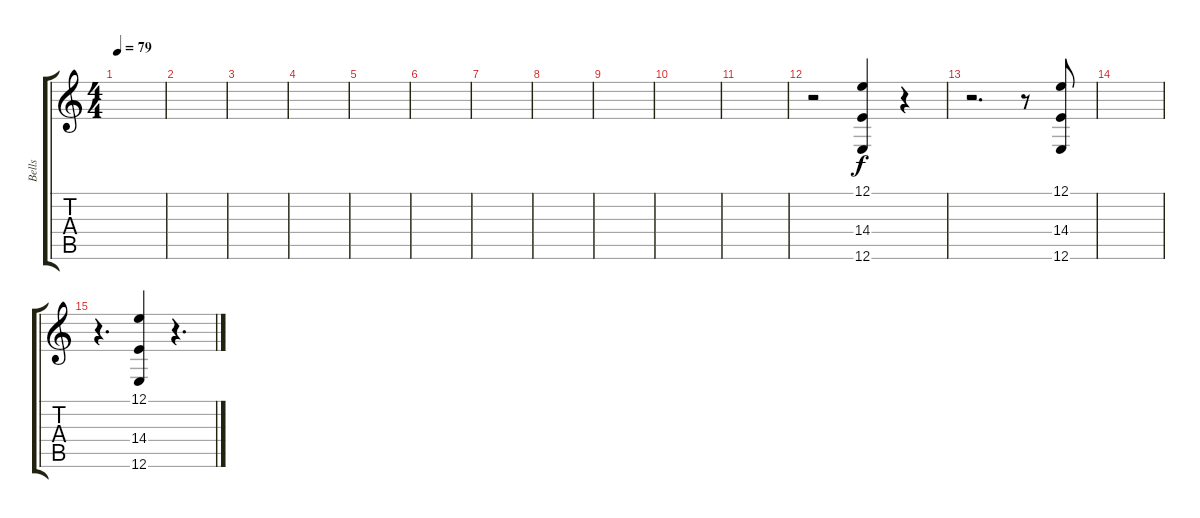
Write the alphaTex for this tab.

\track ("Bells" "Bells") {instrument tubularbells}
\staff {score tabs}
\tuning (E4 B3 G3 D3 A2 E2) {hide}
\ts (4 4)
\tempo 79
\clef g2
\ks c
|
|
|
|
|
|
|
|
|
|
|
r.2 (12.1 14.4 12.6).4{instrument tubularbells} r.4 |
r.2{d} r.8 (12.1 14.4 12.6).8 |
|
r.4{d} (12.1 14.4 12.6).4 r.4{d}
